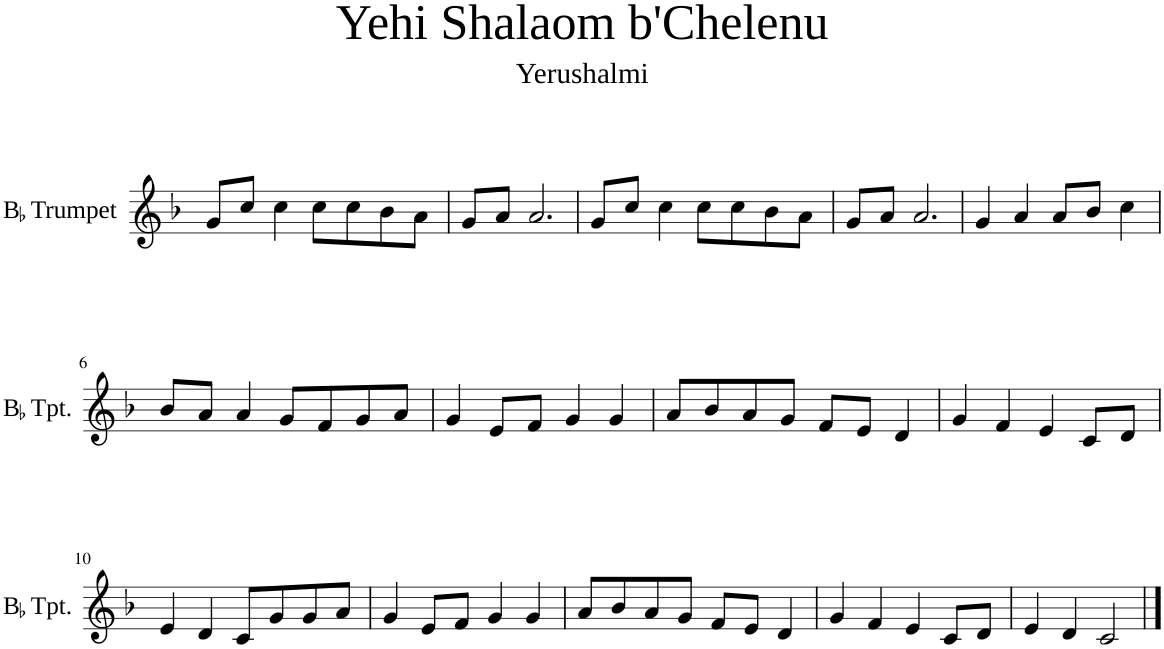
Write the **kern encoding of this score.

**kern
*part1
*staff1
*I"BaccidentalFlat Trumpet
*I'BaccidentalFlat Tpt.
*clefG2
*Trd1c2
*k[b-]
=1
8g/L
8cc/J
4cc\
8cc\L
8cc\
8b-\
8a\J
=2
8g/L
8a/J
2.a/
=3
8g/L
8cc/J
4cc\
8cc\L
8cc\
8b-\
8a\J
=4
8g/L
8a/J
2.a/
=5
4g/
4a/
8a/L
8b-/J
4cc\
!!LO:LB:g=z
=6
8b-/L
8a/J
4a/
8g/L
8f/
8g/
8a/J
=7
4g/
8e/L
8f/J
4g/
4g/
=8
8a/L
8b-/
8a/
8g/J
8f/L
8e/J
4d/
=9
4g/
4f/
4e/
8c/L
8d/J
!!LO:LB:g=z
=10
4e/
4d/
8c/L
8g/
8g/
8a/J
=11
4g/
8e/L
8f/J
4g/
4g/
=12
8a/L
8b-/
8a/
8g/J
8f/L
8e/J
4d/
=13
4g/
4f/
4e/
8c/L
8d/J
=14
4e/
4d/
2c/
==
*-
